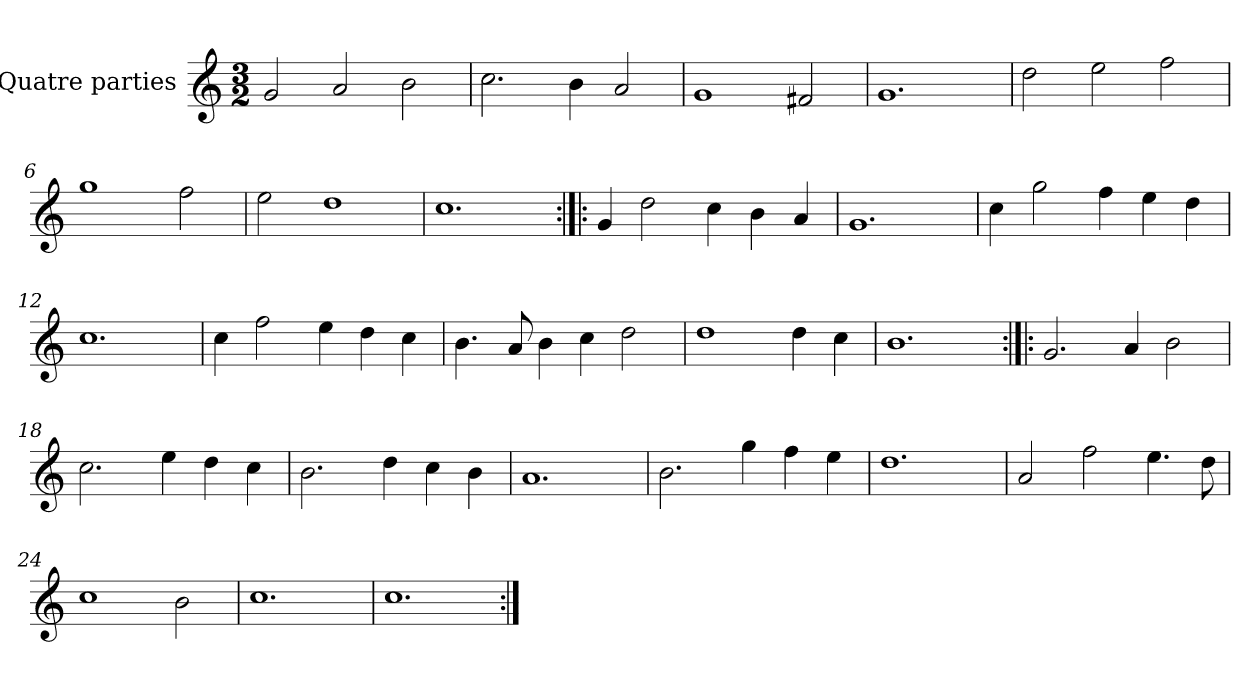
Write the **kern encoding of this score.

**kern
*part1
*staff1
*I"Quatre parties
*clefG2
*k[]
*M3/2
*MM180
=1
2g/
2a/
2b\
=2
2.cc\
4b\
2a/
=3
1g
2f#X/
=4
1.g
=5
2dd\
2ee\
2ff\
=6
1gg
2ff\
=7
2ee\
1dd
=8
1.cc
=9:|!|:
4g/
2dd\
4cc\
4b\
4a/
=10
1.g
=11
4cc\
2gg\
4ff\
4ee\
4dd\
=12
1.cc
=13
4cc\
2ff\
4ee\
4dd\
4cc\
=14
4.b\
8a/
4b\
4cc\
2dd\
=15
1dd
4dd\
4cc\
=16
1.b
=17:|!|:
2.g/
4a/
2b\
=18
2.cc\
4ee\
4dd\
4cc\
=19
2.b\
4dd\
4cc\
4b\
=20
1.a
=21
2.b\
4gg\
4ff\
4ee\
=22
1.dd
=23
2a/
2ff\
4.ee\
8dd\
=24
1cc
2b\
=25
1.cc
=26
1.cc
=:|!
*-
